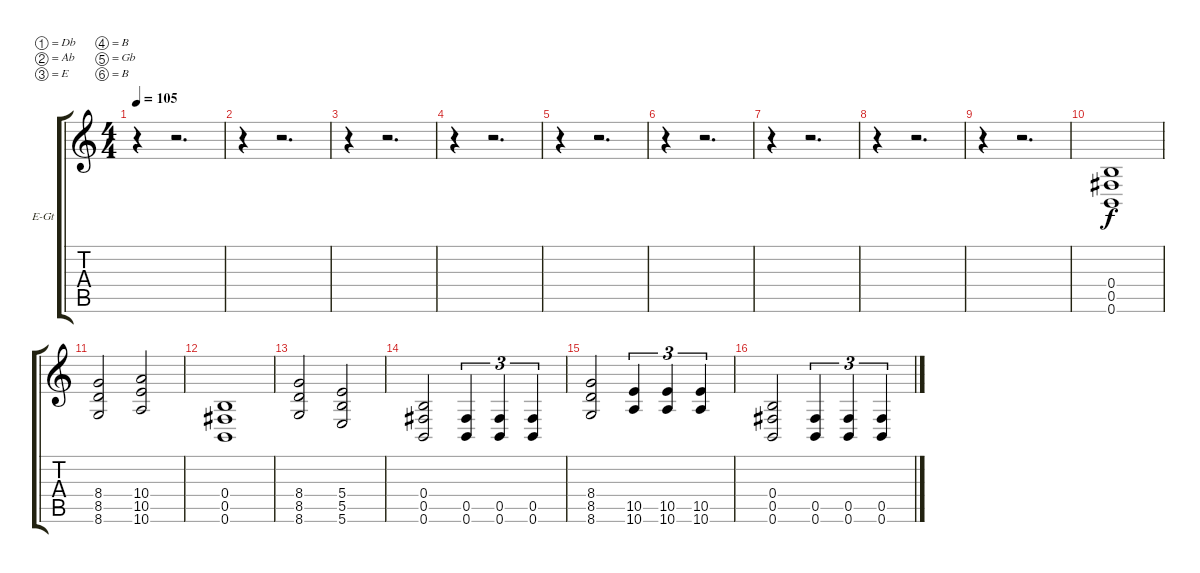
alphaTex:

\bracketExtendMode groupsimilarinstruments
\firstSystemTrackNameOrientation horizontal
\otherSystemsTrackNameOrientation horizontal
\track ("Overdubbed Guitar" "E-Gt") {instrument distortionguitar}
\staff {score tabs}
\tuning (Db4 Ab3 E3 B2 Gb2 B1)
\ts (4 4)
\tempo 105
\clef g2
\ks c
r.4{dy f} r.2{d} |
r.4 r.2{d} |
r.4 r.2{d} |
r.4 r.2{d} |
r.4 r.2{d} |
r.4 r.2{d} |
r.4 r.2{d} |
r.4 r.2{d} |
r.4 r.2{d} |
(0.4 0.5 0.6).1 |
(8.4 8.5 8.6).2 (10.4 10.5 10.6).2 |
(0.4 0.5 0.6).1 |
(8.4 8.5 8.6).2 (5.4 5.5 5.6).2 |
(0.4 0.5 0.6).2 (0.5 0.6).4{tu (3 2)} (0.5 0.6).4{tu (3 2)} (0.5 0.6).4{tu (3 2)} |
(8.4 8.5 8.6).2 (10.5 10.6).4{tu (3 2)} (10.5 10.6).4{tu (3 2)} (10.5 10.6).4{tu (3 2)} |
(0.4 0.5 0.6).2 (0.5 0.6).4{tu (3 2)} (0.5 0.6).4{tu (3 2)} (0.5 0.6).4{tu (3 2)}
